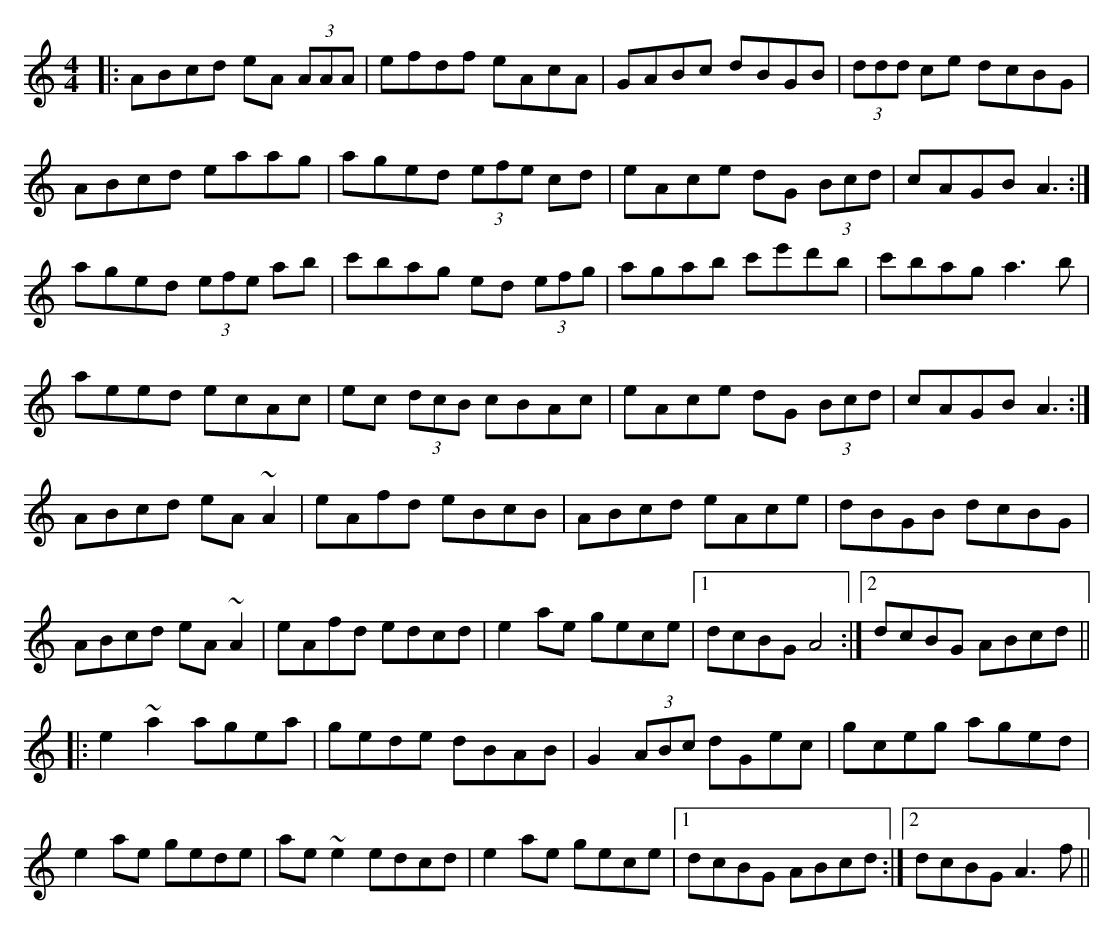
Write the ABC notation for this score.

X:1
M:4/4
K:Amin
|:ABcd eA (3AAA|efdf eAcA|GABc dBGB|(3ddd ce dcBG|
ABcd eaag|aged (3efe cd|eAce dG (3Bcd|cAGB A3:|
aged (3efe ab|c'bag ed (3efg|agab c'e'd'b|c'bag a3 b|
aeed ecAc|ec (3dcB cBAc|eAce dG (3Bcd|cAGB A3:|
ABcd eA ~A2|eAfd eBcB|ABcd eAce|dBGB dcBG|
ABcd eA ~A2|eAfd edcd|e2 ae gece|1 dcBG A4:|2 dcBG ABcd||
|:e2 ~a2 agea|gede dBAB|G2 (3ABc dGec|gceg aged|
e2 ae gede|ae~e2 edcd|e2 ae gece|1 dcBG ABcd:|2 dcBG A3 f||
